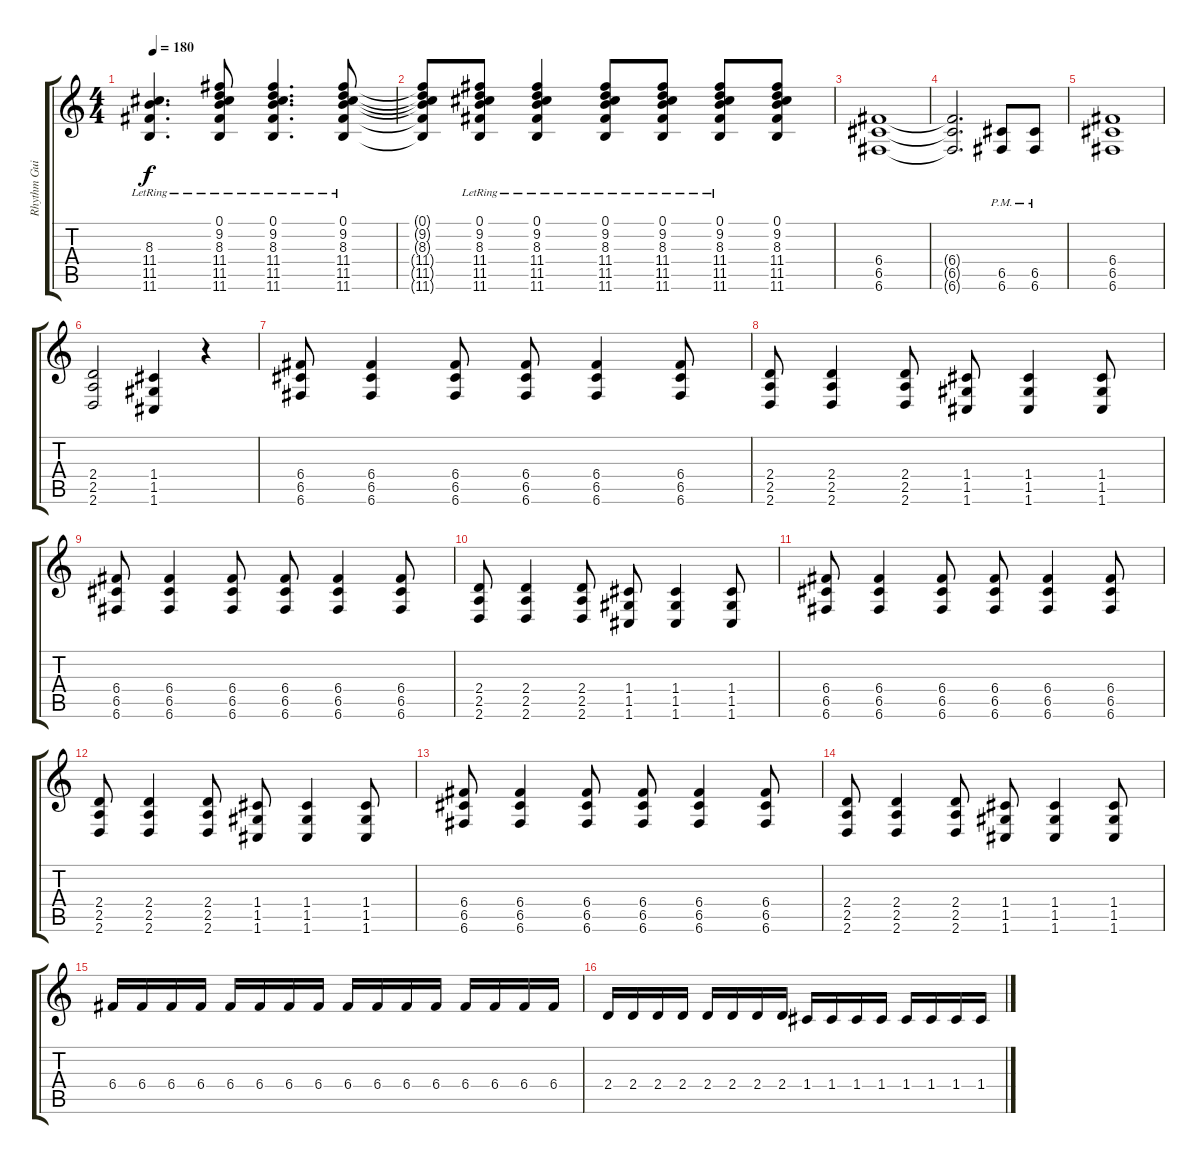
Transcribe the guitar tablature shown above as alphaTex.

\track ("Rhythm Guitar 2" "Rhythm Gui") {instrument distortionguitar}
\staff {score tabs}
\tuning (D4 A3 F3 C3 G2 C2) {hide}
\ts (4 4)
\tempo 180
\clef g2
\ks c
(8.3{lr} 11.4{lr} 11.5{lr} 11.6{lr}).4{d dy f} (0.1{lr} 9.2{lr} 8.3{lr} 11.4{lr} 11.5{lr} 11.6{lr}).8 (0.1{lr} 9.2{lr} 8.3{lr} 11.4{lr} 11.5{lr} 11.6{lr}).4{d} (0.1 9.2 8.3{lr} 11.4{lr} 11.5{lr} 11.6{lr}).8 |
(0.1{t} 9.2{t} 8.3{t} 11.4{t} 11.5{t} 11.6{t}).8 (0.1{lr} 9.2{lr} 8.3{lr} 11.4{lr} 11.5{lr} 11.6{lr}).8 (0.1{lr} 9.2{lr} 8.3{lr} 11.4{lr} 11.5{lr} 11.6{lr}).4 (0.1{lr} 9.2{lr} 8.3{lr} 11.4{lr} 11.5{lr} 11.6{lr}).8 (0.1{lr} 9.2{lr} 8.3{lr} 11.4{lr} 11.5{lr} 11.6{lr}).8 (0.1{lr} 9.2{lr} 8.3{lr} 11.4{lr} 11.5{lr} 11.6{lr}).8 (0.1 9.2 8.3 11.4 11.5 11.6).8 |
(6.4 6.5 6.6).1 |
(6.4{t} 6.5{t} 6.6{t}).2{d} (6.5{pm} 6.6{pm}).8 (6.5{pm} 6.6{pm}).8 |
(6.4 6.5 6.6).1 |
(2.4 2.5 2.6).2 (1.4 1.5 1.6).4 r.4 |
(6.4 6.5 6.6).8 (6.4 6.5 6.6).4 (6.4 6.5 6.6).8 (6.4 6.5 6.6).8 (6.4 6.5 6.6).4 (6.4 6.5 6.6).8 |
(2.4 2.5 2.6).8 (2.4 2.5 2.6).4 (2.4 2.5 2.6).8 (1.4 1.5 1.6).8 (1.4 1.5 1.6).4 (1.4 1.5 1.6).8 |
(6.4 6.5 6.6).8 (6.4 6.5 6.6).4 (6.4 6.5 6.6).8 (6.4 6.5 6.6).8 (6.4 6.5 6.6).4 (6.4 6.5 6.6).8 |
(2.4 2.5 2.6).8 (2.4 2.5 2.6).4 (2.4 2.5 2.6).8 (1.4 1.5 1.6).8 (1.4 1.5 1.6).4 (1.4 1.5 1.6).8 |
(6.4 6.5 6.6).8 (6.4 6.5 6.6).4 (6.4 6.5 6.6).8 (6.4 6.5 6.6).8 (6.4 6.5 6.6).4 (6.4 6.5 6.6).8 |
(2.4 2.5 2.6).8 (2.4 2.5 2.6).4 (2.4 2.5 2.6).8 (1.4 1.5 1.6).8 (1.4 1.5 1.6).4 (1.4 1.5 1.6).8 |
(6.4 6.5 6.6).8 (6.4 6.5 6.6).4 (6.4 6.5 6.6).8 (6.4 6.5 6.6).8 (6.4 6.5 6.6).4 (6.4 6.5 6.6).8 |
(2.4 2.5 2.6).8 (2.4 2.5 2.6).4 (2.4 2.5 2.6).8 (1.4 1.5 1.6).8 (1.4 1.5 1.6).4 (1.4 1.5 1.6).8 |
6.4.16 6.4.16 6.4.16 6.4.16 6.4.16 6.4.16 6.4.16 6.4.16 6.4.16 6.4.16 6.4.16 6.4.16 6.4.16 6.4.16 6.4.16 6.4.16 |
2.4.16 2.4.16 2.4.16 2.4.16 2.4.16 2.4.16 2.4.16 2.4.16 1.4.16 1.4.16 1.4.16 1.4.16 1.4.16 1.4.16 1.4.16 1.4.16
